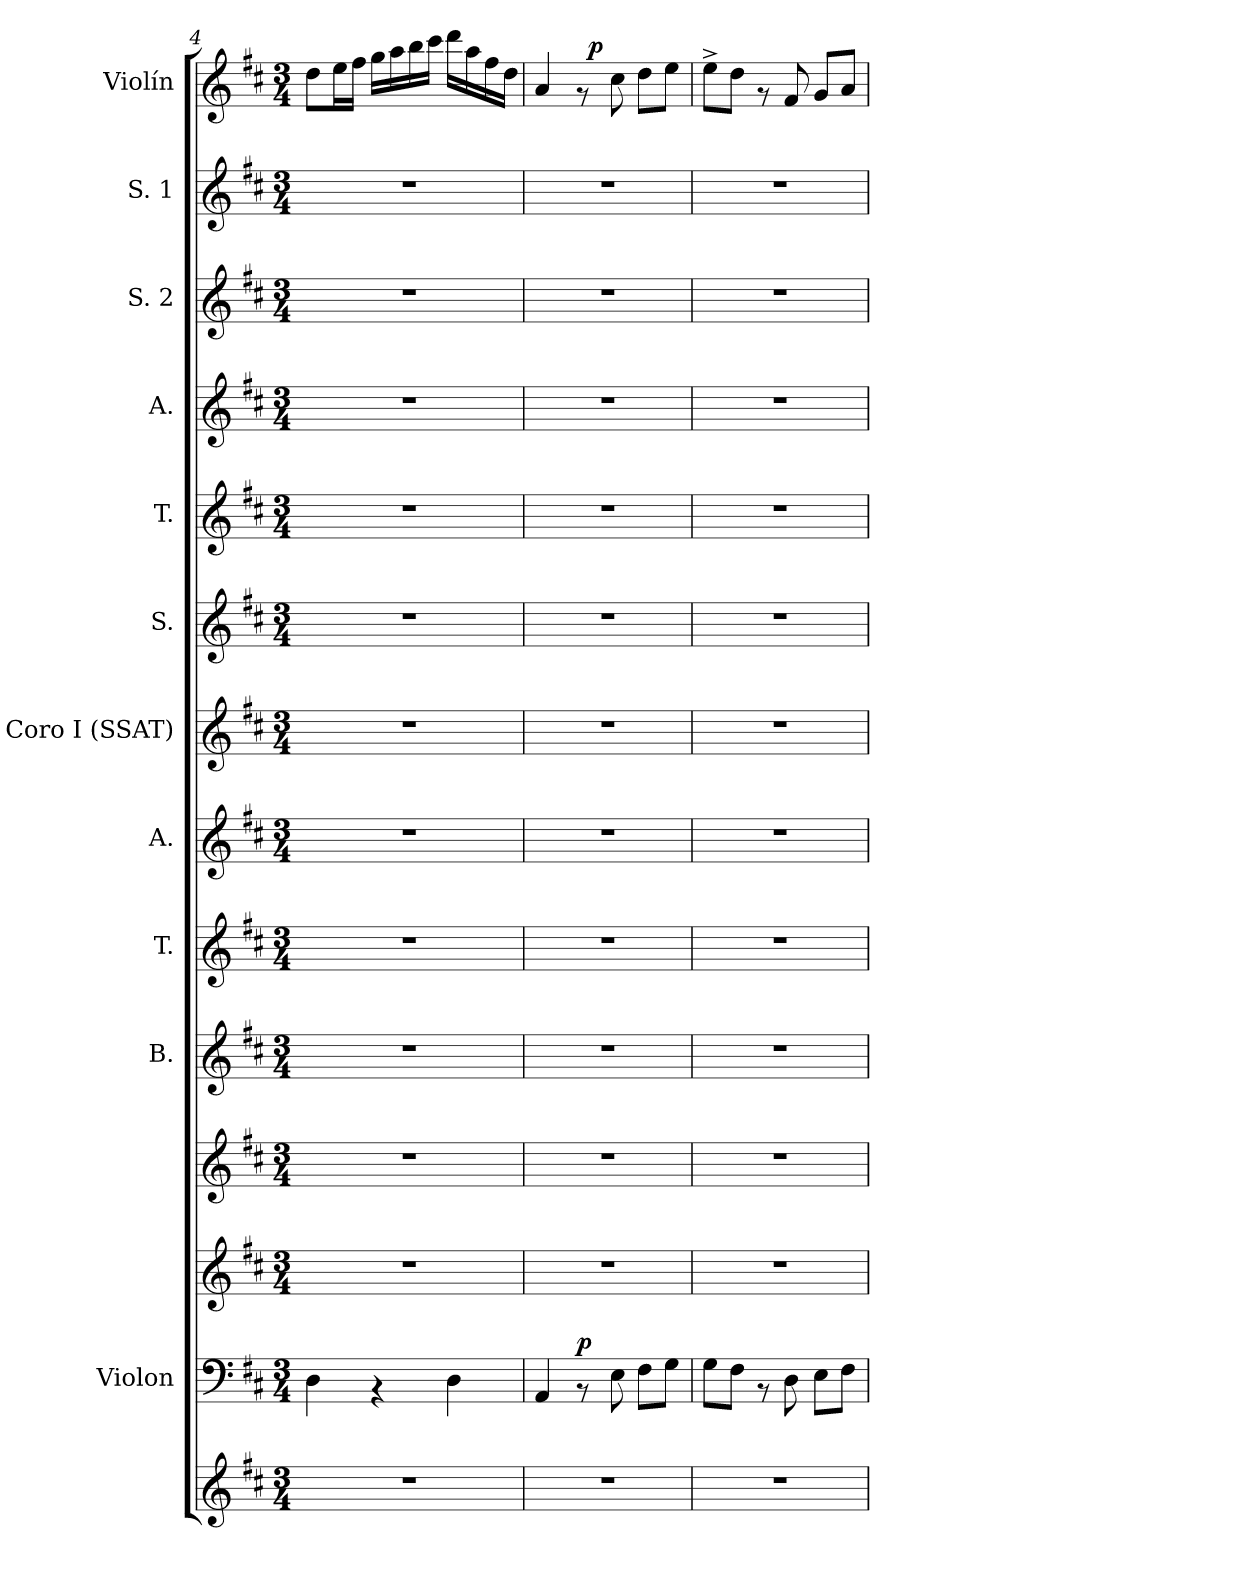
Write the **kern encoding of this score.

**kern	**kern	**dynam	**kern	**kern	**kern	**kern	**kern	**kern	**kern	**kern	**kern	**kern	**kern	**kern	**dynam
*part14	*part13	*part13	*part12	*part11	*part10	*part9	*part8	*part7	*part6	*part5	*part4	*part3	*part2	*part1	*part1
*staff14	*staff13	*staff13	*staff12	*staff11	*staff10	*staff9	*staff8	*staff7	*staff6	*staff5	*staff4	*staff3	*staff2	*staff1	*staff1
*	*I"Violon	*	*	*	*I"B.	*I"T.	*I"A.	*I"Coro I (SSAT)	*I"S.	*I"T.	*I"A.	*I"S. 2	*I"S. 1	*I"Violín	*
*	*I'Violon	*	*	*	*	*	*	*	*	*	*	*I'S. 2	*I'S. 1	*I'Violín	*
*clefG2	*clefF4	*	*clefG2	*clefG2	*clefG2	*clefG2	*clefG2	*clefG2	*clefG2	*clefG2	*clefG2	*clefG2	*clefG2	*clefG2	*
*k[f#c#]	*k[f#c#]	*	*k[f#c#]	*k[f#c#]	*k[f#c#]	*k[f#c#]	*k[f#c#]	*k[f#c#]	*k[f#c#]	*k[f#c#]	*k[f#c#]	*k[f#c#]	*k[f#c#]	*k[f#c#]	*
*D:	*D:	*	*D:	*D:	*D:	*D:	*D:	*D:	*D:	*D:	*D:	*D:	*D:	*D:	*
*M3/4	*M3/4	*	*M3/4	*M3/4	*M3/4	*M3/4	*M3/4	*M3/4	*M3/4	*M3/4	*M3/4	*M3/4	*M3/4	*M3/4	*
=4	=4	=4	=4	=4	=4	=4	=4	=4	=4	=4	=4	=4	=4	=4	=4
2.r	4D\	.	2.r	2.r	2.r	2.r	2.r	2.r	2.r	2.r	2.r	2.r	2.r	8dd\L	.
.	.	.	.	.	.	.	.	.	.	.	.	.	.	16ee\L	.
.	.	.	.	.	.	.	.	.	.	.	.	.	.	16ff#\JJ	.
.	4rAA	.	.	.	.	.	.	.	.	.	.	.	.	16gg\LL	.
.	.	.	.	.	.	.	.	.	.	.	.	.	.	16aa\	.
.	.	.	.	.	.	.	.	.	.	.	.	.	.	16bb\	.
.	.	.	.	.	.	.	.	.	.	.	.	.	.	16ccc#\JJ	.
.	4D\	.	.	.	.	.	.	.	.	.	.	.	.	16ddd\LL	.
.	.	.	.	.	.	.	.	.	.	.	.	.	.	16aa\	.
.	.	.	.	.	.	.	.	.	.	.	.	.	.	16ff#\	.
.	.	.	.	.	.	.	.	.	.	.	.	.	.	16dd\JJ	.
=5	=5	=5	=5	=5	=5	=5	=5	=5	=5	=5	=5	=5	=5	=5	=5
*	*	*	*	*	*	*	*	*	*	*	*	*	*	*^	*
2.r	4AA/	.	2.r	2.r	2.r	2.r	2.r	2.r	2.r	2.r	2.r	2.r	2.r	4a/	4ryy	.
!	!	!LO:DY:a	!	!	!	!	!	!	!	!	!	!	!	!	!	!
.	8rAA	p	.	.	.	.	.	.	.	.	.	.	.	8rf	32ryy	.
!	!	!	!	!	!	!	!	!	!	!	!	!	!	!	!	!LO:DY:a
.	.	.	.	.	.	.	.	.	.	.	.	.	.	.	4...ryy	p
.	8E\	.	.	.	.	.	.	.	.	.	.	.	.	8cc#\	.	.
.	8F#\L	.	.	.	.	.	.	.	.	.	.	.	.	8dd\L	.	.
.	8G\J	.	.	.	.	.	.	.	.	.	.	.	.	8ee\J	.	.
*	*	*	*	*	*	*	*	*	*	*	*	*	*	*v	*v	*
=6	=6	=6	=6	=6	=6	=6	=6	=6	=6	=6	=6	=6	=6	=6	=6
2.r	8G\L	.	2.r	2.r	2.r	2.r	2.r	2.r	2.r	2.r	2.r	2.r	2.r	8ee^>\L	.
.	8F#\J	.	.	.	.	.	.	.	.	.	.	.	.	8dd\J	.
.	8rAA	.	.	.	.	.	.	.	.	.	.	.	.	8rf	.
.	8D\	.	.	.	.	.	.	.	.	.	.	.	.	8f#/	.
.	8E\L	.	.	.	.	.	.	.	.	.	.	.	.	8g/L	.
.	8F#\J	.	.	.	.	.	.	.	.	.	.	.	.	8a/J	.
=	=	=	=	=	=	=	=	=	=	=	=	=	=	=	=
*-	*-	*-	*-	*-	*-	*-	*-	*-	*-	*-	*-	*-	*-	*-	*-
